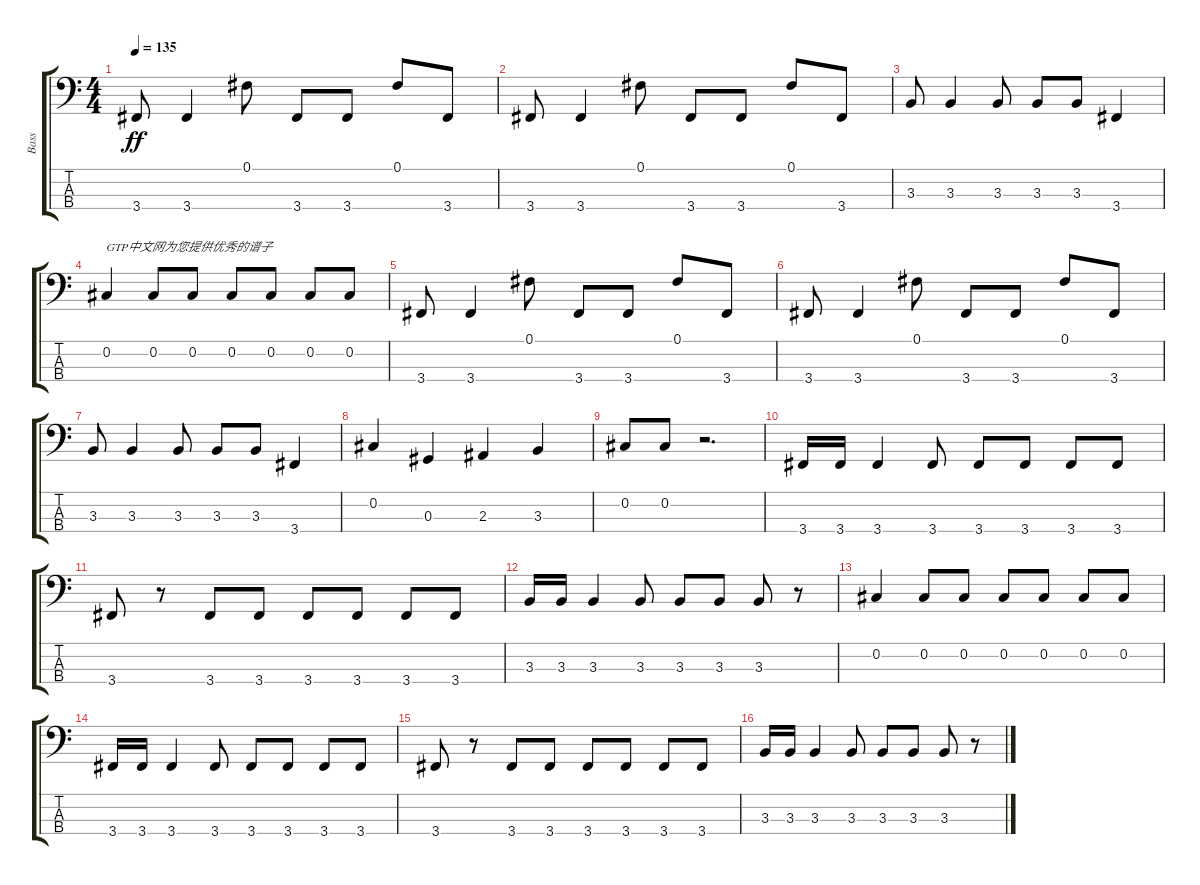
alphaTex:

\track ("Bass" "Bass") {instrument electricbasspick}
\staff {score tabs}
\tuning (Gb2 Db2 Ab1 Eb1) {hide}
\ts (4 4)
\tempo 135
\clef f4
\ks c
3.4.8{dy ff instrument electricbasspick} 3.4.4 0.1.8 3.4.8 3.4.8 0.1.8 3.4.8 |
3.4.8 3.4.4 0.1.8 3.4.8 3.4.8 0.1.8 3.4.8 |
3.3.8 3.3.4 3.3.8 3.3.8 3.3.8 3.4.4 |
0.2.4{txt "GTP中文网为您提供优秀的谱子"} 0.2.8 0.2.8 0.2.8 0.2.8 0.2.8 0.2.8 |
3.4.8 3.4.4 0.1.8 3.4.8 3.4.8 0.1.8 3.4.8 |
3.4.8 3.4.4 0.1.8 3.4.8 3.4.8 0.1.8 3.4.8 |
3.3.8 3.3.4 3.3.8 3.3.8 3.3.8 3.4.4 |
0.2.4 0.3.4 2.3.4 3.3.4 |
0.2.8 0.2.8 r.2{d} |
3.4.16 3.4.16 3.4.4 3.4.8 3.4.8 3.4.8 3.4.8 3.4.8 |
3.4.8 r.8 3.4.8 3.4.8 3.4.8 3.4.8 3.4.8 3.4.8 |
3.3.16 3.3.16 3.3.4 3.3.8 3.3.8 3.3.8 3.3.8 r.8 |
0.2.4 0.2.8 0.2.8 0.2.8 0.2.8 0.2.8 0.2.8 |
3.4.16 3.4.16 3.4.4 3.4.8 3.4.8 3.4.8 3.4.8 3.4.8 |
3.4.8 r.8 3.4.8 3.4.8 3.4.8 3.4.8 3.4.8 3.4.8 |
3.3.16 3.3.16 3.3.4 3.3.8 3.3.8 3.3.8 3.3.8 r.8
